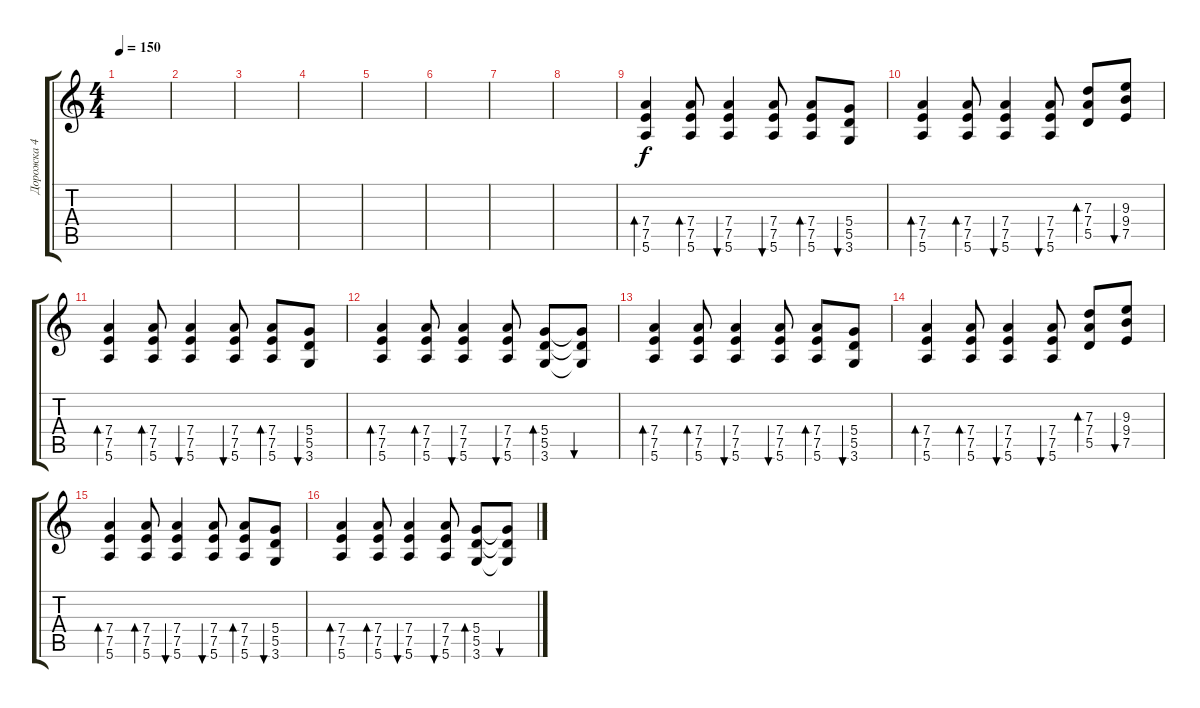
\track ("Дорожка 4" "Дорожка 4") {instrument acousticguitarsteel}
\staff {score tabs}
\tuning (E4 B3 G3 D3 A2 E2) {hide}
\ts (4 4)
\tempo 150
\clef g2
\ks c
|
|
|
|
|
|
|
|
(7.4 7.5 5.6).4{bd 30} (7.4 7.5 5.6).8{bd 30} (7.4 7.5 5.6).4{bu 30} (7.4 7.5 5.6).8{bu 30} (7.4 7.5 5.6).8{bd 30} (5.4 5.5 3.6).8{bu 30} |
(7.4 7.5 5.6).4{bd 30} (7.4 7.5 5.6).8{bd 30} (7.4 7.5 5.6).4{bu 30} (7.4 7.5 5.6).8{bu 30} (7.3 7.4 5.5).8{bd 30} (9.3 9.4 7.5).8{bu 30} |
(7.4 7.5 5.6).4{bd 30} (7.4 7.5 5.6).8{bd 30} (7.4 7.5 5.6).4{bu 30} (7.4 7.5 5.6).8{bu 30} (7.4 7.5 5.6).8{bd 30} (5.4 5.5 3.6).8{bu 30} |
(7.4 7.5 5.6).4{bd 30} (7.4 7.5 5.6).8{bd 30} (7.4 7.5 5.6).4{bu 30} (7.4 7.5 5.6).8{bu 30} (5.4 5.5 3.6).8{bd 30} (5.4{t} 5.5{t} 3.6{t}).8{bu 30} |
(7.4 7.5 5.6).4{bd 30} (7.4 7.5 5.6).8{bd 30} (7.4 7.5 5.6).4{bu 30} (7.4 7.5 5.6).8{bu 30} (7.4 7.5 5.6).8{bd 30} (5.4 5.5 3.6).8{bu 30} |
(7.4 7.5 5.6).4{bd 30} (7.4 7.5 5.6).8{bd 30} (7.4 7.5 5.6).4{bu 30} (7.4 7.5 5.6).8{bu 30} (7.3 7.4 5.5).8{bd 30} (9.3 9.4 7.5).8{bu 30} |
(7.4 7.5 5.6).4{bd 30} (7.4 7.5 5.6).8{bd 30} (7.4 7.5 5.6).4{bu 30} (7.4 7.5 5.6).8{bu 30} (7.4 7.5 5.6).8{bd 30} (5.4 5.5 3.6).8{bu 30} |
(7.4 7.5 5.6).4{bd 30} (7.4 7.5 5.6).8{bd 30} (7.4 7.5 5.6).4{bu 30} (7.4 7.5 5.6).8{bu 30} (5.4 5.5 3.6).8{bd 30} (5.4{t} 5.5{t} 3.6{t}).8{bu 30}
